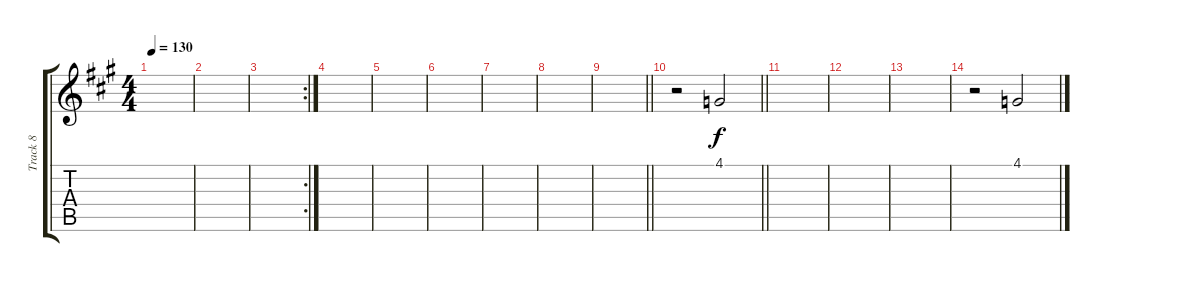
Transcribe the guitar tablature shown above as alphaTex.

\track ("Track 8" "Track 8") {instrument reversecymbal}
\staff {score tabs}
\tuning (Eb4 Bb3 Gb3 Db3 Ab2 Eb2) {hide}
\ts (4 4)
\tempo 130
\clef g2
\ks a
|
|
\rc 2
|
|
|
|
|
|
\barLineRight lightlight
|
\barLineRight lightlight
r.2 4.1.2 |
|
|
|
r.2 4.1.2{dy f}
